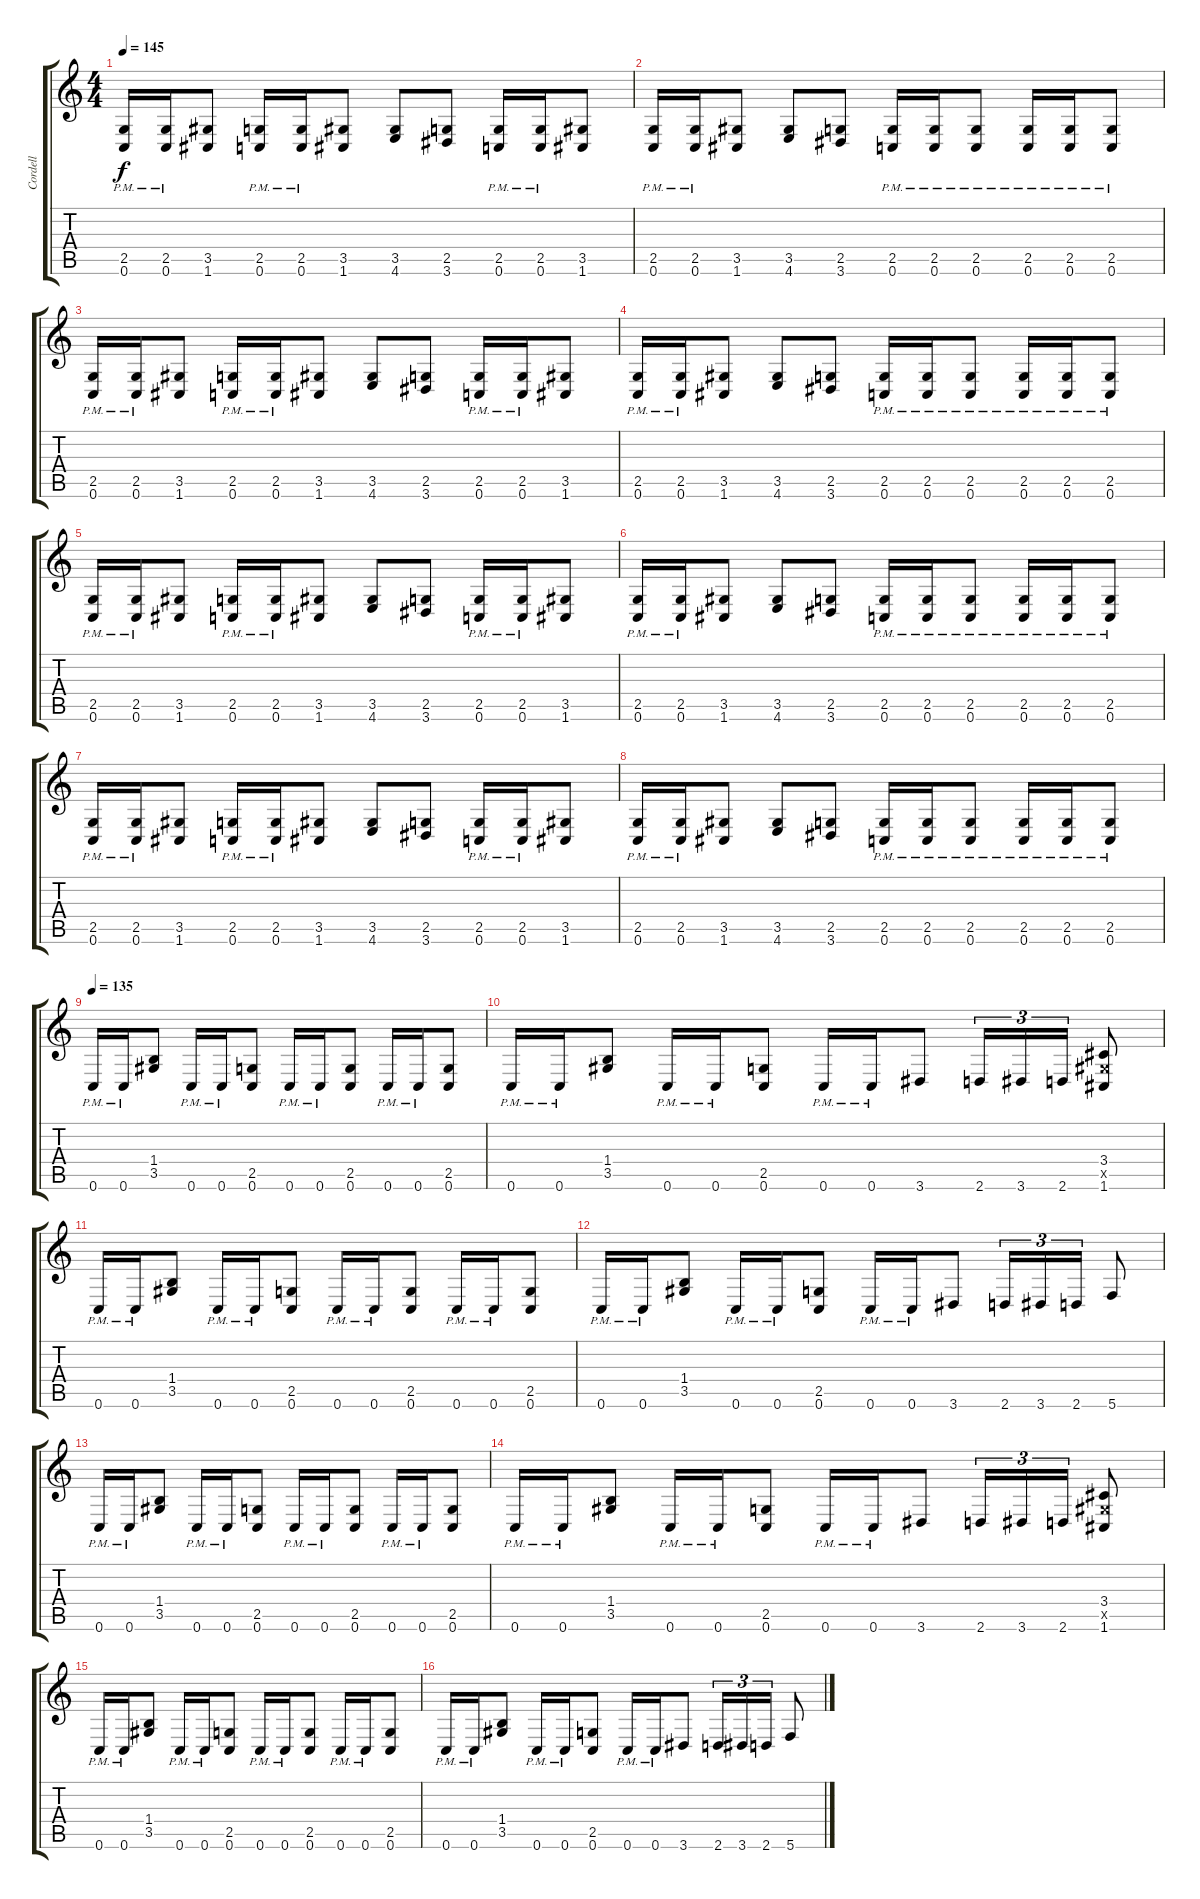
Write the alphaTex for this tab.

\track ("Cordell" "Cordell") {instrument distortionguitar}
\staff {score tabs}
\tuning (C4 G3 Eb3 Bb2 F2 C2) {hide}
\ts (4 4)
\tempo 145
\clef g2
\ks c
(2.5{pm} 0.6{pm}).16{dy f} (2.5{pm} 0.6{pm}).16 (3.5 1.6).8 (2.5{pm} 0.6{pm}).16 (2.5{pm} 0.6{pm}).16 (3.5 1.6).8 (3.5 4.6).8 (2.5 3.6).8 (2.5{pm} 0.6{pm}).16 (2.5{pm} 0.6{pm}).16 (3.5 1.6).8 |
(2.5{pm} 0.6{pm}).16 (2.5{pm} 0.6{pm}).16 (3.5 1.6).8 (3.5 4.6).8 (2.5 3.6).8 (2.5{pm} 0.6{pm}).16 (2.5{pm} 0.6{pm}).16 (2.5{pm} 0.6{pm}).8 (2.5{pm} 0.6{pm}).16 (2.5{pm} 0.6{pm}).16 (2.5{pm} 0.6{pm}).8 |
(2.5{pm} 0.6{pm}).16 (2.5{pm} 0.6{pm}).16 (3.5 1.6).8 (2.5{pm} 0.6{pm}).16 (2.5{pm} 0.6{pm}).16 (3.5 1.6).8 (3.5 4.6).8 (2.5 3.6).8 (2.5{pm} 0.6{pm}).16 (2.5{pm} 0.6{pm}).16 (3.5 1.6).8 |
(2.5{pm} 0.6{pm}).16 (2.5{pm} 0.6{pm}).16 (3.5 1.6).8 (3.5 4.6).8 (2.5 3.6).8 (2.5{pm} 0.6{pm}).16 (2.5{pm} 0.6{pm}).16 (2.5{pm} 0.6{pm}).8 (2.5{pm} 0.6{pm}).16 (2.5{pm} 0.6{pm}).16 (2.5{pm} 0.6{pm}).8 |
(2.5{pm} 0.6{pm}).16 (2.5{pm} 0.6{pm}).16 (3.5 1.6).8 (2.5{pm} 0.6{pm}).16 (2.5{pm} 0.6{pm}).16 (3.5 1.6).8 (3.5 4.6).8 (2.5 3.6).8 (2.5{pm} 0.6{pm}).16 (2.5{pm} 0.6{pm}).16 (3.5 1.6).8 |
(2.5{pm} 0.6{pm}).16 (2.5{pm} 0.6{pm}).16 (3.5 1.6).8 (3.5 4.6).8 (2.5 3.6).8 (2.5{pm} 0.6{pm}).16 (2.5{pm} 0.6{pm}).16 (2.5{pm} 0.6{pm}).8 (2.5{pm} 0.6{pm}).16 (2.5{pm} 0.6{pm}).16 (2.5{pm} 0.6{pm}).8 |
(2.5{pm} 0.6{pm}).16 (2.5{pm} 0.6{pm}).16 (3.5 1.6).8 (2.5{pm} 0.6{pm}).16 (2.5{pm} 0.6{pm}).16 (3.5 1.6).8 (3.5 4.6).8 (2.5 3.6).8 (2.5{pm} 0.6{pm}).16 (2.5{pm} 0.6{pm}).16 (3.5 1.6).8 |
(2.5{pm} 0.6{pm}).16 (2.5{pm} 0.6{pm}).16 (3.5 1.6).8 (3.5 4.6).8 (2.5 3.6).8 (2.5{pm} 0.6{pm}).16 (2.5{pm} 0.6{pm}).16 (2.5{pm} 0.6{pm}).8 (2.5{pm} 0.6{pm}).16 (2.5{pm} 0.6{pm}).16 (2.5{pm} 0.6{pm}).8 |
\tempo 135
0.6{pm}.16 0.6{pm}.16 (1.4 3.5).8 0.6{pm}.16 0.6{pm}.16 (2.5 0.6).8 0.6{pm}.16 0.6{pm}.16 (2.5 0.6).8 0.6{pm}.16 0.6{pm}.16 (2.5 0.6).8 |
0.6{pm}.16 0.6{pm}.16 (1.4 3.5).8 0.6{pm}.16 0.6{pm}.16 (2.5 0.6).8 0.6{pm}.16 0.6{pm}.16 3.6.8 2.6.16{tu (3 2)} 3.6.16{tu (3 2)} 2.6.16{tu (3 2)} (3.4 3.5{x} 1.6).8 |
0.6{pm}.16 0.6{pm}.16 (1.4 3.5).8 0.6{pm}.16 0.6{pm}.16 (2.5 0.6).8 0.6{pm}.16 0.6{pm}.16 (2.5 0.6).8 0.6{pm}.16 0.6{pm}.16 (2.5 0.6).8 |
0.6{pm}.16 0.6{pm}.16 (1.4 3.5).8 0.6{pm}.16 0.6{pm}.16 (2.5 0.6).8 0.6{pm}.16 0.6{pm}.16 3.6.8 2.6.16{tu (3 2)} 3.6.16{tu (3 2)} 2.6.16{tu (3 2)} 5.6.8 |
0.6{pm}.16 0.6{pm}.16 (1.4 3.5).8 0.6{pm}.16 0.6{pm}.16 (2.5 0.6).8 0.6{pm}.16 0.6{pm}.16 (2.5 0.6).8 0.6{pm}.16 0.6{pm}.16 (2.5 0.6).8 |
0.6{pm}.16 0.6{pm}.16 (1.4 3.5).8 0.6{pm}.16 0.6{pm}.16 (2.5 0.6).8 0.6{pm}.16 0.6{pm}.16 3.6.8 2.6.16{tu (3 2)} 3.6.16{tu (3 2)} 2.6.16{tu (3 2)} (3.4 3.5{x} 1.6).8 |
0.6{pm}.16 0.6{pm}.16 (1.4 3.5).8 0.6{pm}.16 0.6{pm}.16 (2.5 0.6).8 0.6{pm}.16 0.6{pm}.16 (2.5 0.6).8 0.6{pm}.16 0.6{pm}.16 (2.5 0.6).8 |
0.6{pm}.16 0.6{pm}.16 (1.4 3.5).8 0.6{pm}.16 0.6{pm}.16 (2.5 0.6).8 0.6{pm}.16 0.6{pm}.16 3.6.8 2.6.16{tu (3 2)} 3.6.16{tu (3 2)} 2.6.16{tu (3 2)} 5.6.8
